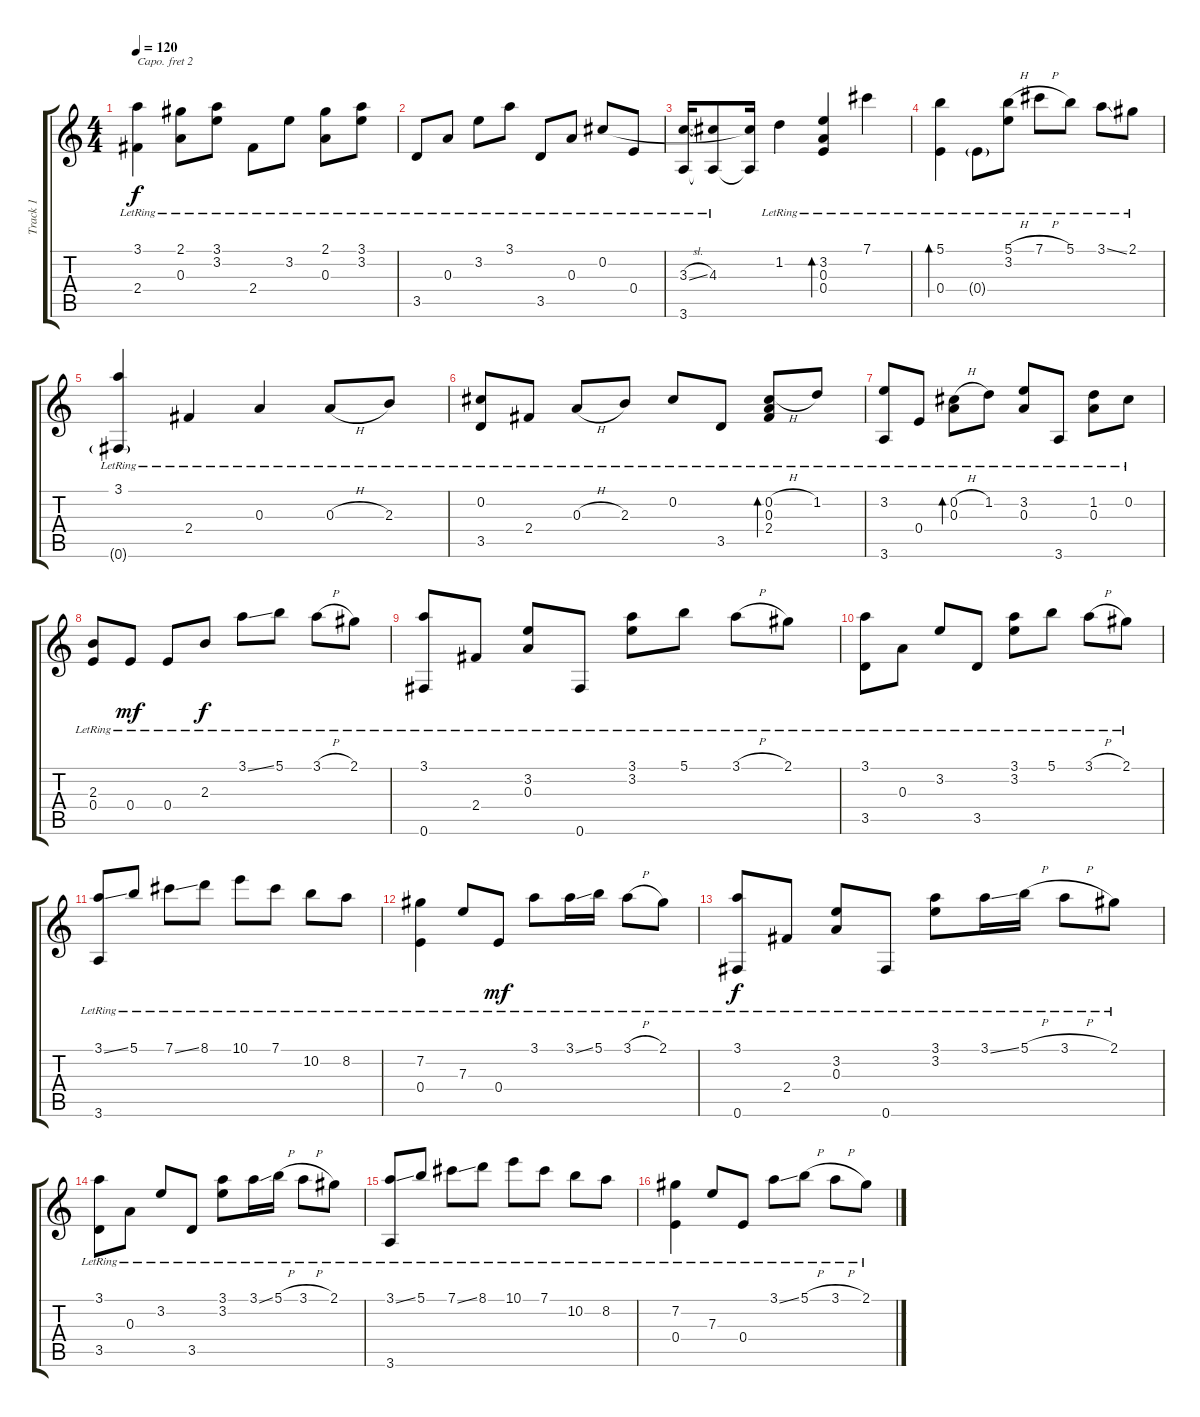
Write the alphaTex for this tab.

\track ("Track 1" "Track 1") {instrument acousticguitarsteel}
\staff {score tabs}
\capo 2
\tuning (E4 B3 G3 D3 A2 E2) {hide}
\ts (4 4)
\tempo 120
\clef g2
\ks c
(3.1{lr} 2.4{lr}).4{dy f} (2.1{lr} 0.3{lr}).8 (3.1{lr} 3.2{lr}).8 2.4{lr}.8 3.2{lr}.8 (2.1{lr} 0.3{lr}).8 (3.1{lr} 3.2{lr}).8 |
3.5{lr}.8 0.3{lr}.8 3.2{lr}.8 3.1{lr}.8 3.5{lr}.8 0.3{lr}.8 0.2{lr}.8 0.4{lr}.8 |
(3.3{sl lr} 3.6{lr}).16 (4.3{lr} 3.6{t}).8 (0.2{t} 3.6{t}).16 1.2{lr}.4 (3.2{lr} 0.3{lr} 0.4{lr}).4{bd 480} 7.1{lr}.4 |
(5.1{lr} 0.4{lr}).4{bd 120} 0.4{g lr}.8 (5.1{h lr} 3.2{lr}).8 7.1{h lr}.8 5.1{lr}.8 3.1{ss lr}.8 2.1{lr}.8 |
(3.1{lr} 0.6{g lr}).4 2.4{lr}.4 0.3{lr}.4 0.3{h lr}.8 2.3{lr}.8 |
(0.2{lr} 3.5{lr}).8 2.4{lr}.8 0.3{h lr}.8 2.3{lr}.8 0.2{lr}.8 3.5{lr}.8 (0.2{h lr} 0.3{lr} 2.4{lr}).8{bd 480} 1.2{lr}.8 |
(3.2{lr} 3.6{lr}).8 0.4{lr}.8 (0.2{h lr} 0.3{lr}).8{bd 120} 1.2{lr}.8 (3.2{lr} 0.3{lr}).8 3.6{lr}.8 (1.2{lr} 0.3{lr}).8 0.2{lr}.8 |
(2.3{lr} 0.4{lr}).8 0.4{lr}.8{dy mf} 0.4{lr}.8 2.3{lr}.8{dy f} 3.1{ss lr}.8 5.1{lr}.8 3.1{h lr}.8 2.1{lr}.8 |
(3.1{lr} 0.6{lr}).8 2.4{lr}.8 (3.2{lr} 0.3{lr}).8 0.6{lr}.8 (3.1{lr} 3.2{lr}).8 5.1{lr}.8 3.1{h lr}.8 2.1{lr}.8 |
(3.1{lr} 3.5{lr}).8 0.3{lr}.8 3.2{lr}.8 3.5{lr}.8 (3.1{lr} 3.2{lr}).8 5.1{lr}.8 3.1{h lr}.8 2.1{lr}.8 |
(3.1{ss lr} 3.6{lr}).8 5.1{lr}.8 7.1{ss lr}.8 8.1{lr}.8 10.1{lr}.8 7.1{lr}.8 10.2{lr}.8 8.2{lr}.8 |
(7.2{lr} 0.4{lr}).4 7.3{lr}.8 0.4{lr}.8{dy mf} 3.1{lr}.8 3.1{ss lr}.16 5.1{lr}.16 3.1{h lr}.8 2.1{lr}.8 |
(3.1{lr} 0.6{lr}).8{dy f} 2.4{lr}.8 (3.2{lr} 0.3{lr}).8 0.6{lr}.8 (3.1{lr} 3.2{lr}).8 3.1{ss lr}.16 5.1{h lr}.16 3.1{h lr}.8 2.1{lr}.8 |
(3.1{lr} 3.5{lr}).8 0.3{lr}.8 3.2{lr}.8 3.5{lr}.8 (3.1{lr} 3.2{lr}).8 3.1{ss lr}.16 5.1{h lr}.16 3.1{h lr}.8 2.1{lr}.8 |
(3.1{ss lr} 3.6{lr}).8 5.1{lr}.8 7.1{ss lr}.8 8.1{lr}.8 10.1{lr}.8 7.1{lr}.8 10.2{lr}.8 8.2{lr}.8 |
(7.2{lr} 0.4{lr}).4 7.3{lr}.8 0.4{lr}.8 3.1{ss lr}.8 5.1{h lr}.8 3.1{h lr}.8 2.1{lr}.8
